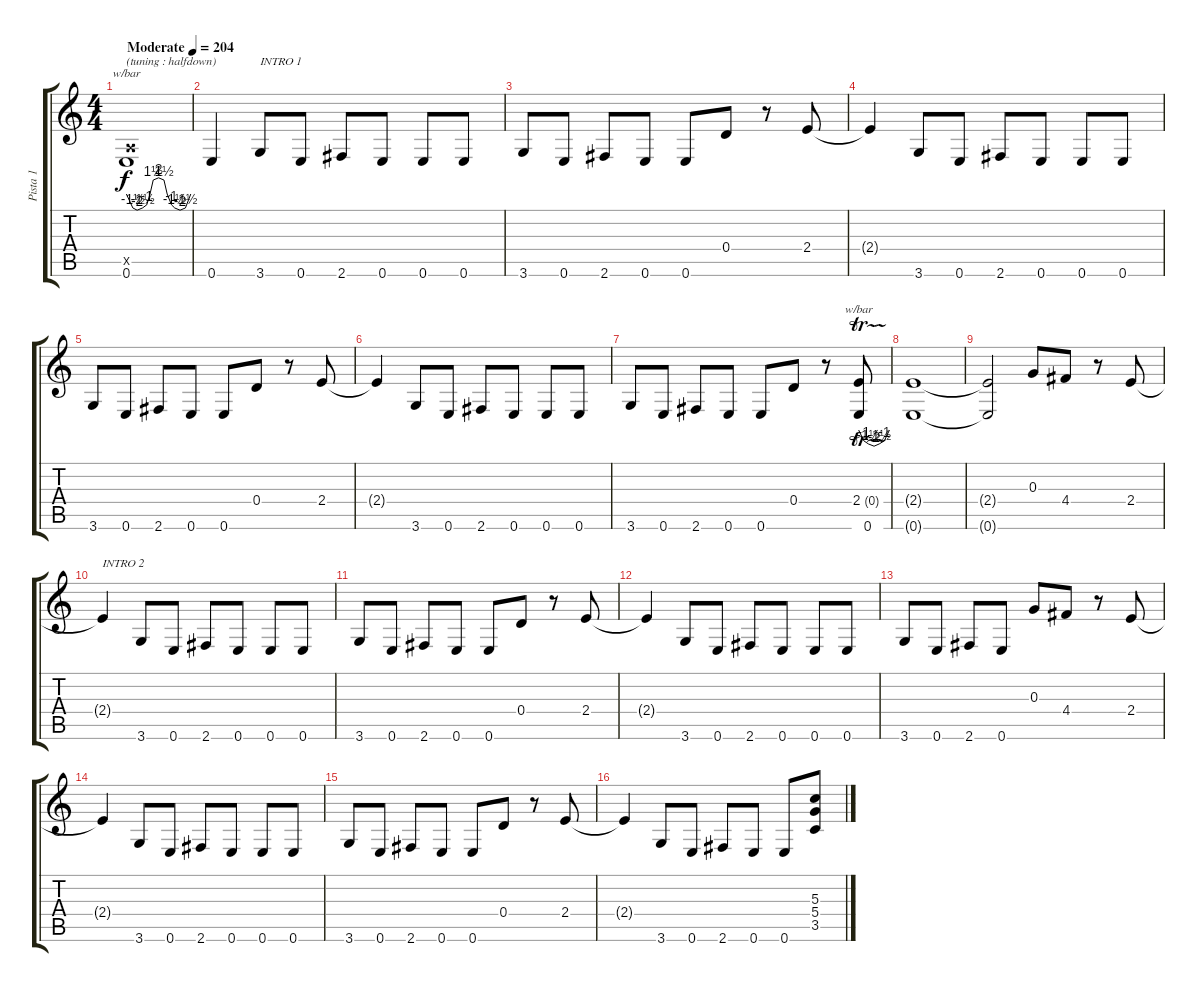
\track ("Pista 1" "Pista 1") {instrument overdrivenguitar}
\staff {score tabs}
\tuning (E4 B3 G3 D3 A2 E2) {hide}
\ts (4 4)
\tempo (204 "Moderate")
\clef g2
\ks c
(0.5{x} 0.6).1{tbe (custom default 0 0 6 -6 10 -8 15 -6 19 -4 22 0 25 6 30 8 35 6 38 0 42 -4 45 -6 50 -8 55 -6 60 0) txt "(tuning : halfdown)" dy f instrument overdrivenguitar} |
0.6.4 3.6.8{txt "INTRO 1"} 0.6.8 2.6.8 0.6.8 0.6.8 0.6.8 |
3.6.8 0.6.8 2.6.8 0.6.8 0.6.8 0.4.8 r.8 2.4.8 |
2.4{t}.4 3.6.8 0.6.8 2.6.8 0.6.8 0.6.8 0.6.8 |
3.6.8 0.6.8 2.6.8 0.6.8 0.6.8 0.4.8 r.8 2.4.8 |
2.4{t}.4 3.6.8 0.6.8 2.6.8 0.6.8 0.6.8 0.6.8 |
3.6.8 0.6.8 2.6.8 0.6.8 0.6.8 0.4.8 r.8 (2.4{tr (0 16)} 0.6).8{tbe (custom default 0 0 10 -4 19 -6 30 -8 40 -6 50 -4 60 0)} |
(2.4{t} 0.6{t}).1 |
(2.4{t} 0.6{t}).2 0.3.8 4.4.8 r.8 2.4.8 |
2.4{t}.4{txt "INTRO 2"} 3.6.8 0.6.8 2.6.8 0.6.8 0.6.8 0.6.8 |
3.6.8 0.6.8 2.6.8 0.6.8 0.6.8 0.4.8 r.8 2.4.8 |
2.4{t}.4 3.6.8 0.6.8 2.6.8 0.6.8 0.6.8 0.6.8 |
3.6.8 0.6.8 2.6.8 0.6.8 0.3.8 4.4.8 r.8 2.4.8 |
2.4{t}.4 3.6.8 0.6.8 2.6.8 0.6.8 0.6.8 0.6.8 |
3.6.8 0.6.8 2.6.8 0.6.8 0.6.8 0.4.8 r.8 2.4.8 |
2.4{t}.4 3.6.8 0.6.8 2.6.8 0.6.8 0.6.8 (5.3 5.4 3.5).8
